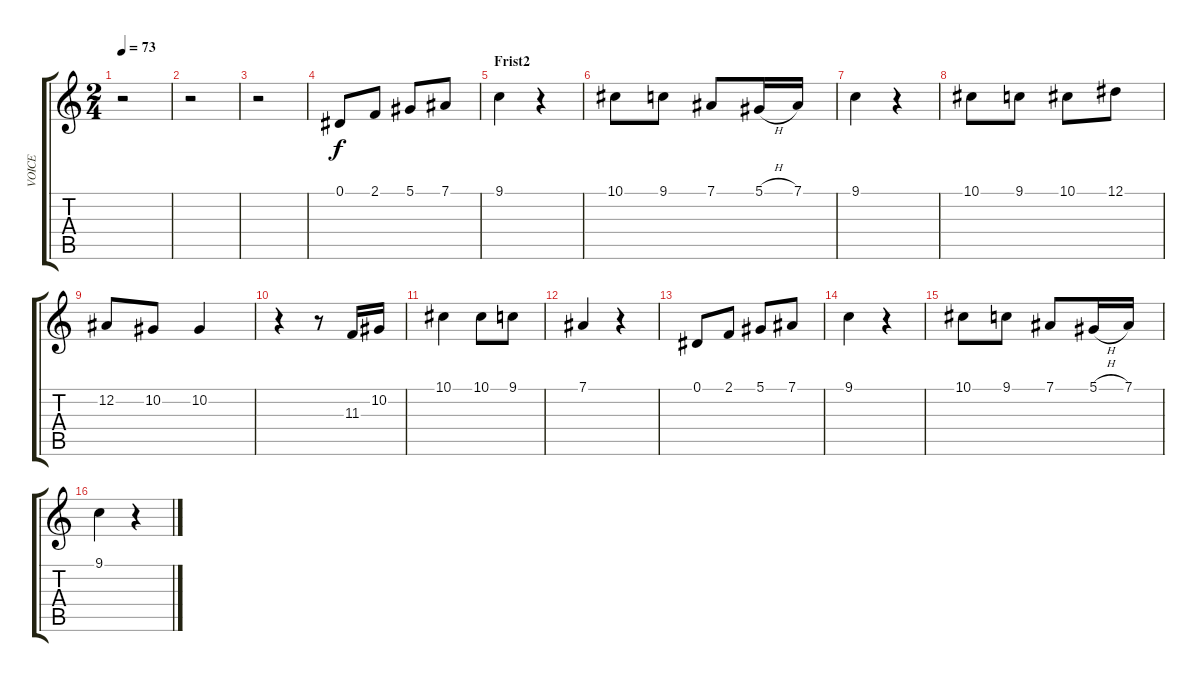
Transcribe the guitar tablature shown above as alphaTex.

\track ("VOICE" "VOICE") {instrument synthvoice}
\staff {score tabs}
\tuning (Eb4 Bb3 Gb3 Db3 Ab2 Eb2) {hide}
\ts (2 4)
\tempo 73
\clef g2
\ks c
r.2{dy f} |
r.2 |
r.2 |
0.1.8 2.1.8 5.1.8 7.1.8 |
\section ("" "Frist2")
9.1.4 r.4 |
10.1.8 9.1.8 7.1.8 5.1{h}.16 7.1.16 |
9.1.4 r.4 |
10.1.8 9.1.8 10.1.8 12.1.8 |
12.2.8 10.2.8 10.2.4 |
r.4 r.8 11.3.16 10.2.16 |
10.1.4 10.1.8 9.1.8 |
7.1.4 r.4 |
0.1.8 2.1.8 5.1.8 7.1.8 |
9.1.4 r.4 |
10.1.8 9.1.8 7.1.8 5.1{h}.16 7.1.16 |
9.1.4 r.4
